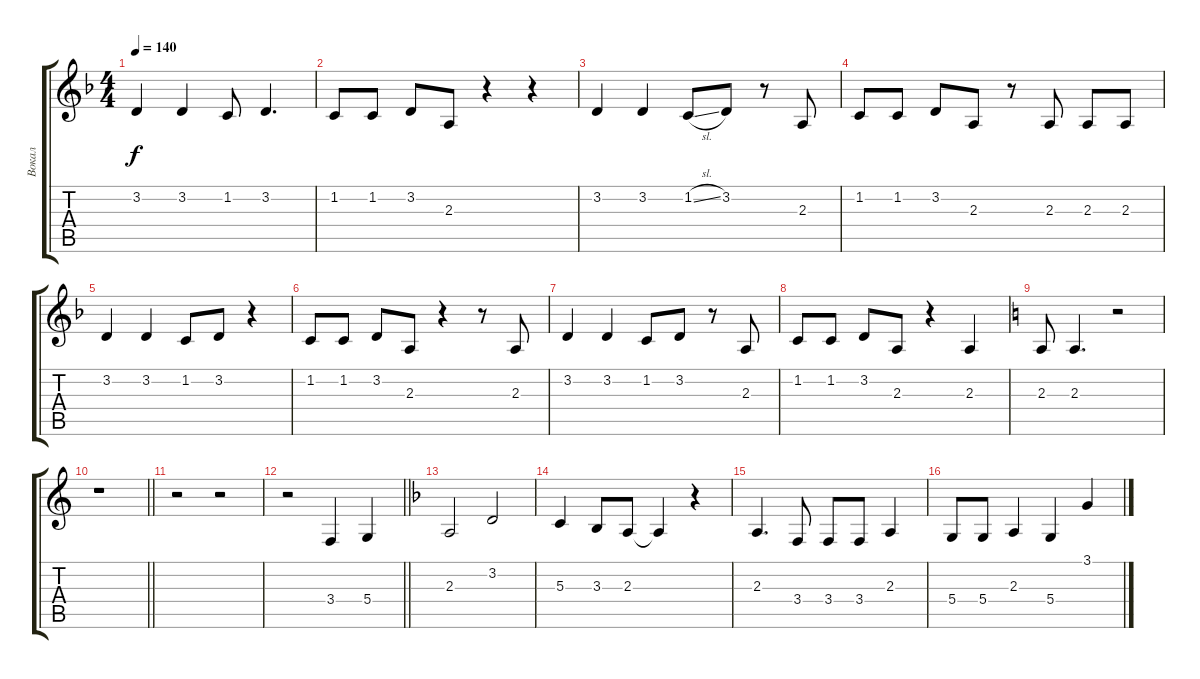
\track ("Вокал" "Вокал") {instrument violin bank 8}
\staff {score tabs}
\tuning (E4 B3 G3 D3 A2 E2) {hide}
\ts (4 4)
\tempo 140
\clef g2
\ks f
3.2.4{dy f} 3.2.4 1.2.8 3.2.4{d} |
1.2.8 1.2.8 3.2.8 2.3.8 r.4 r.4 |
3.2.4 3.2.4 1.2{sl}.8 3.2.8 r.8 2.3.8 |
1.2.8 1.2.8 3.2.8 2.3.8 r.8 2.3.8 2.3.8 2.3.8 |
3.2.4 3.2.4 1.2.8 3.2.8 r.4 |
1.2.8 1.2.8 3.2.8 2.3.8 r.4 r.8 2.3.8 |
3.2.4 3.2.4 1.2.8 3.2.8 r.8 2.3.8 |
1.2.8 1.2.8 3.2.8 2.3.8 r.4 2.3.4 |
\ks c
2.3.8 2.3.4{d} r.2 |
\barLineRight lightlight
r.1 |
r.2 r.2 |
\barLineRight lightlight
r.2 3.4.4 5.4.4 |
\ks f
2.3.2 3.2.2 |
5.3.4 3.3.8 2.3.8 2.3{t}.4 r.4 |
2.3.4{d} 3.4.8 3.4.8 3.4.8 2.3.4 |
5.4.8 5.4.8 2.3.4 5.4.4 3.1.4
